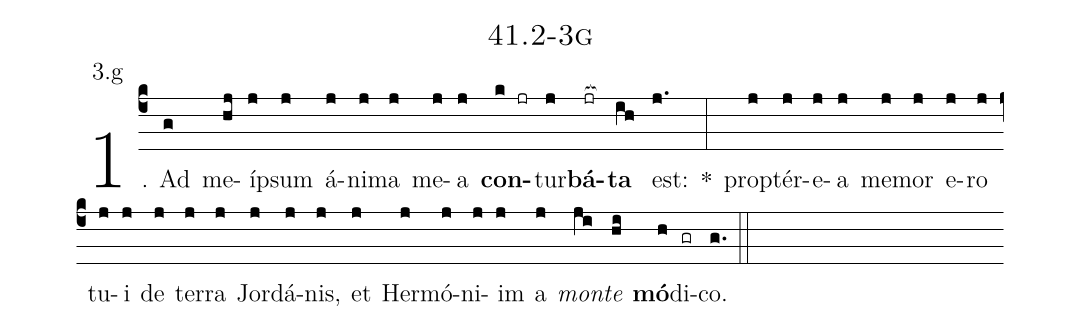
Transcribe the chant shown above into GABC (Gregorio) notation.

name: 41.2-3g;
annotation: 3.g;
%%
(c4)1. Ad(g) me(hj)íp(j)sum(j) á(j)ni(j)ma(j) me(j)a(j) <b>con</b>(k jr)tur(j)<b>bá</b>(jr[ocb:1{])<b>ta</b>(ih[ocb:0}]) est:(j.) *(:) prop(j)tér(j)e(j)a(j) me(j)mor(j) e(j)ro(j) tu(j)i(j) de(j) ter(j)ra(j) Jor(j)dá(j)nis,(j) et(j) Her(j)mó(j)ni(j)im(j) a(j) <i>mon</i>(ji)<i>te</i>(hi) <b>mó</b>(h)di(gr)co.(g.) (::)


%E(j) u(j) o(ji) u(hi) a(h) e.(g.) (::)
